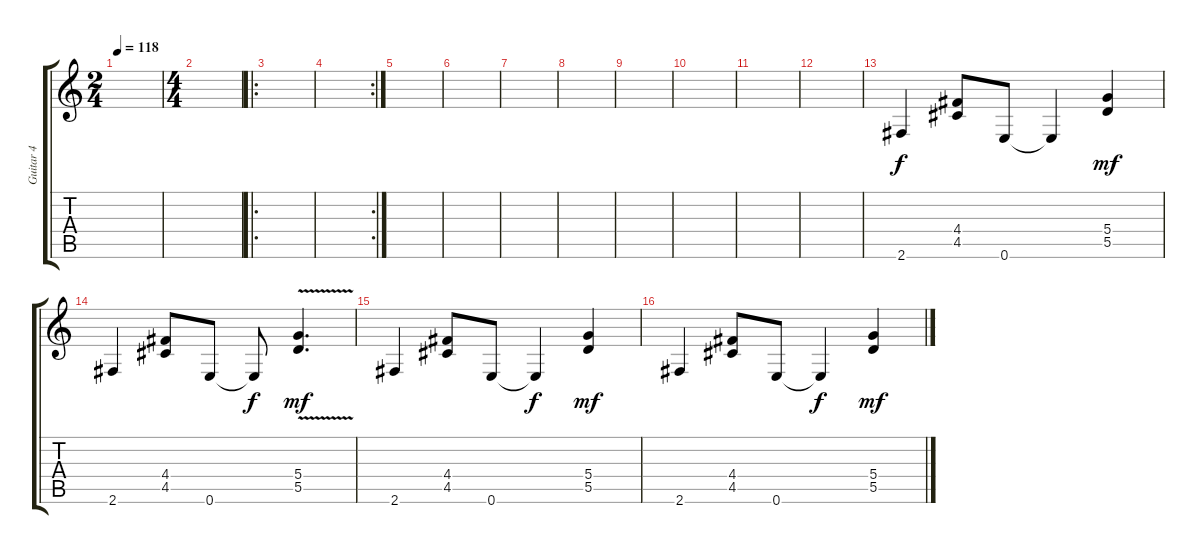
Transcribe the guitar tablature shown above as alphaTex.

\track ("Guitar 4" "Guitar 4") {instrument distortionguitar}
\staff {score tabs}
\tuning (E4 B3 G3 D3 A2 E2) {hide}
\ts (2 4)
\tempo 118
\clef g2
\ks c
|
\ts (4 4)
|
\ro
|
\rc 2
|
|
|
|
|
|
|
|
|
2.6.4 (4.4 4.5).8 0.6.8 0.6{t}.4{dy f} (5.4 5.5).4{dy mf} |
2.6.4 (4.4 4.5).8 0.6.8 0.6{t}.8{dy f} (5.4{v} 5.5{v}).4{d dy mf} |
2.6.4 (4.4 4.5).8 0.6.8 0.6{t}.4{dy f} (5.4 5.5).4{dy mf} |
2.6.4 (4.4 4.5).8 0.6.8 0.6{t}.4{dy f} (5.4 5.5).4{dy mf}
